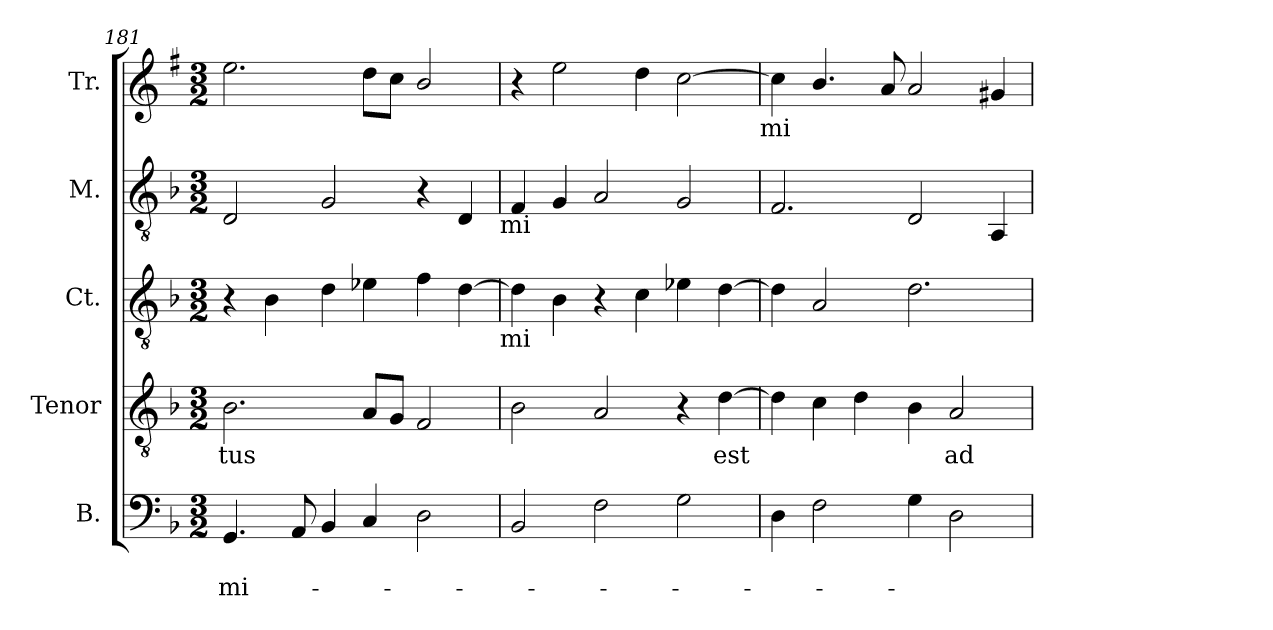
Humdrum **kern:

**kern	**text	**text	**kern	**text	**kern	**kern	**kern
*part5	*part5	*part5	*part4	*part4	*part3	*part2	*part1
*staff5	*staff5	*staff5	*staff4	*staff4	*staff3	*staff2	*staff1
*I"B.	*	*	*I"Tenor	*	*I"Ct.	*I"M.	*I"Tr.
*I'B.	*	*	*I'T.	*	*I'Ct.	*I'M.	*I'Tr.
*clefF4	*	*	*clefGv2	*	*clefGv2	*clefGv2	*clefG2
*	*	*	*	*	*	*	*ITrd1c2
*k[b-]	*	*	*k[b-]	*	*k[b-]	*k[b-]	*k[b-]
*F:	*	*	*F:	*	*F:	*F:	*F:
*M3/2	*	*	*M3/2	*	*M3/2	*M3/2	*M3/2
=181	=181	=181	=181	=181	=181	=181	=181
!	!	!LO:LY:b	!	!LO:LY:b	!	!	!
4.GG/	.	-mi-	2.B-\	-tus	4r	2D/	2.dd\
.	.	.	.	.	4B-\	.	.
8AA/	.	.	.	.	.	.	.
4BB-/	.	.	.	.	4d\	2G/	.
4C/	.	.	8A/L	.	4e-\	.	8cc\L
.	.	.	8G/J	.	.	.	8b-\J
2D\	.	.	2F/	.	4f\	4r	2a/
.	.	.	.	.	[>4d\	4D/	.
!	!	!	!	!	!	!LO:TX:b:t=mi	!
!	!	!	!	!	!LO:TX:b:t=mi	!	!
=182	=182	=182	=182	=182	=182	=182	=182
2BB-/	.	.	2B-\	.	4d\]	4F/	4r
.	.	.	.	.	4B-\	4G/	2dd\
2F\	.	.	2A/	.	4r	2A/	.
.	.	.	.	.	4c\	.	4cc\
2G\	.	.	4r	.	4e-\	2G/	[>2b-\
!	!	!	!	!LO:LY:b	!	!	!
.	.	.	[>4d\	est	[>4d\	.	.
!	!	!	!	!	!	!	!LO:TX:b:t=mi
=183	=183	=183	=183	=183	=183	=183	=183
4D\	.	.	4d\]	.	4d\]	2.F/	4b-\]
2F\	.	.	4c\	.	2A/	.	4.a/
.	.	.	4d\	.	.	.	.
.	.	.	.	.	.	.	8g/
4G\	.	.	4B-\	.	2.d\	2D/	2g/
!	!	!	!	!LO:LY:b	!	!	!
2D\	.	.	2A/	ad	.	.	.
.	.	.	.	.	.	4AA/	4f#/
=	=	=	=	=	=	=	=
*-	*-	*-	*-	*-	*-	*-	*-
